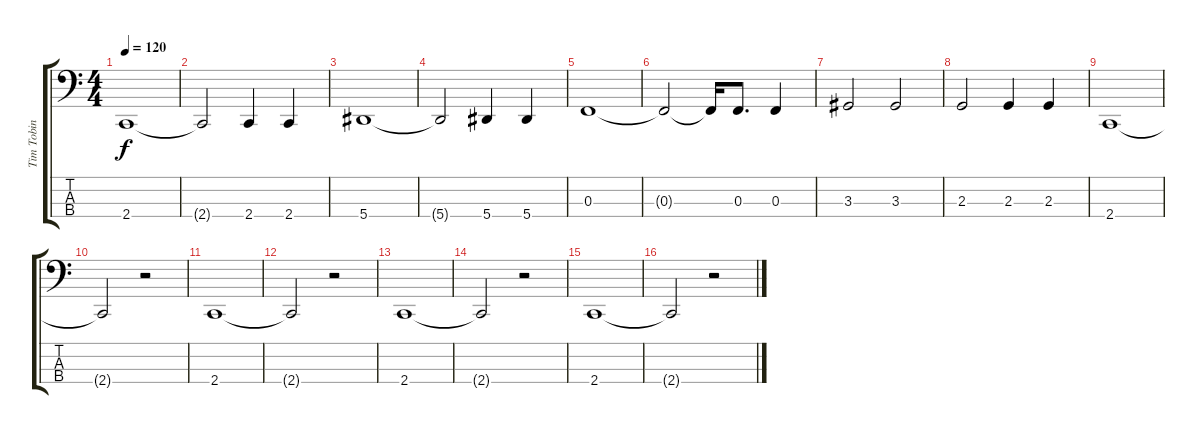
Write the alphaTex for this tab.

\track ("Tim Tobin - Bass" "Tim Tobin ") {instrument electricbassfinger}
\staff {score tabs}
\tuning (Eb2 Bb1 F1 Bb0) {hide}
\ts (4 4)
\tempo 120
\clef f4
\ks c
2.4.1{dy f} |
2.4{t}.2 2.4.4 2.4.4 |
5.4.1 |
5.4{t}.2 5.4.4 5.4.4 |
0.3.1 |
0.3{t}.2 0.3{t}.16 0.3.8{d} 0.3.4 |
3.3.2 3.3.2 |
2.3.2 2.3.4 2.3.4 |
2.4.1 |
2.4{t}.2 r.2 |
2.4.1 |
2.4{t}.2 r.2 |
2.4.1 |
2.4{t}.2 r.2 |
2.4.1 |
2.4{t}.2 r.2
